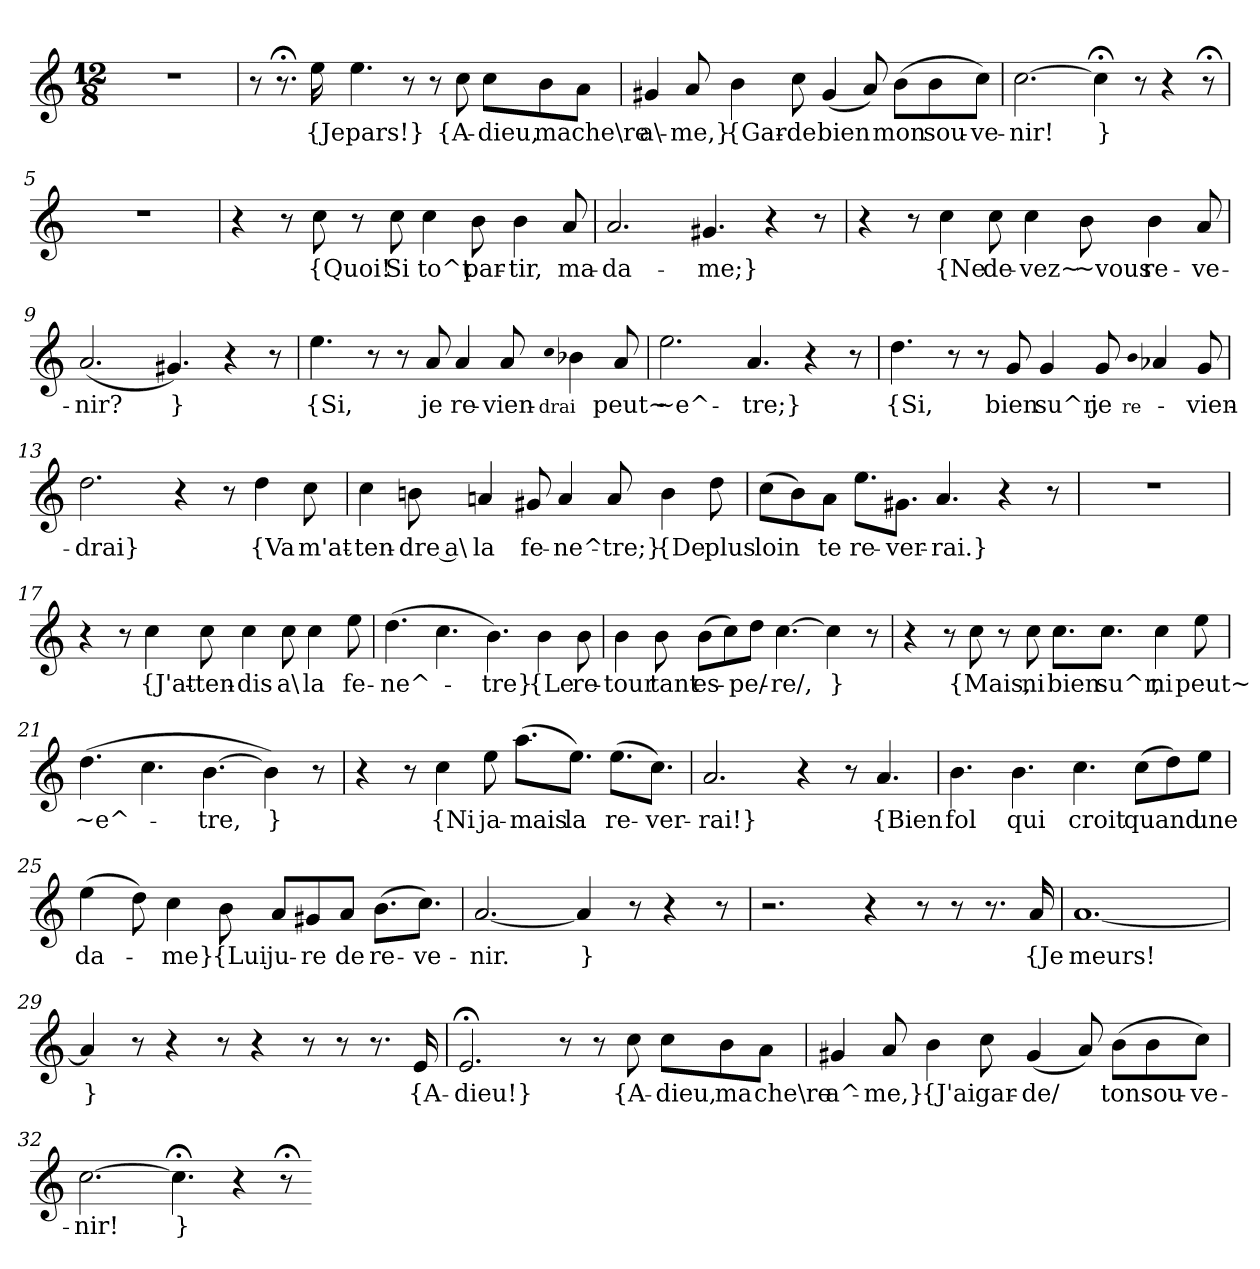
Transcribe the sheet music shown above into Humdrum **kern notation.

**kern	**text
*part1	*part1
*staff1	*staff1
*clefG2	*
*k[]	*
*M12/8	*
=1	=1
1.r	.
=2	=2
8r	.
8.r;<	.
16ee	{Je
4.ee	pars!}
8r	.
8r	.
8cc	{A-
8cc\L	-dieu,
8b\	ma
8a\J	che\re
=3	=3
4g#X	a\-
8a	-me,}
4b	{Gar-
8cc	-de
(4g#	bien
8a)	.
(8b\L	mon
8b\	sou-
8cc\J)	-ve-
=4	=4
[2.cc	-nir!
4cc;<]	}
8r	.
4r	.
8r;<	.
=5	=5
1.r	.
=6	=6
4r	.
8r	.
8cc	{Quoi!
8r	.
8cc	Si
4cc	to^t
8b	par-
4b	-tir,
8a	ma-
=7	=7
2.a	-da-
4.g#X	-me;}
4r	.
8r	.
=8	=8
4r	.
8r	.
4cc	{Ne
8cc	de-
4cc	-vez~
8b	~vous
4b	re-
8a	-ve-
=9	=9
(2.a	-nir?
4.g#X)	}
4r	.
8r	.
=10	=10
4.ee	{Si,
8r	.
8r	.
8a	je
4a	re-
8a	-vien-
qcc	-drai
4b-X	.
8a	peut~
=11	=11
2.ee	~e^-
4.a	-tre;}
4r	.
8r	.
=12	=12
4.dd	{Si,
8r	.
8r	.
8g	bien
4g	su^r,
8g	je
qb	re-
4a-X	.
8g	-vien-
=13	=13
2.dd	-drai}
4r	.
8r	.
4dd	{Va
8cc	m'at-
=14	=14
4cc	-ten-
8bn	-dre a\
4an	la
8g#X	fe-
4a	-ne^-
8a	-tre;}
4b	{De
8dd	plus
=15	=15
(8cc\L	loin
8b\)	.
8a\J	te
8.ee\L	re-
8.g#X\J	-ver-
4.a	-rai.}
4r	.
8r	.
=16	=16
1.r	.
=17	=17
4r	.
8r	.
4cc	{J'at-
8cc	-ten-
4cc	-dis
8cc	a\
4cc	la
8ee	fe-
=18	=18
(4.dd	-ne^-
4.cc	.
4.b)	-tre}
4b	{Le
8b	re-
=19	=19
4b	-tour
8b	tant
(8b\L	es-
8cc\)	.
8dd\J	-pe/-
[4.cc	-re/,
4cc]	}
8r	.
=20	=20
4r	.
8r	.
8cc	{Mais,
8r	.
8cc	ni
8.cc\L	bien
8.cc\J	su^r,
4cc	ni
8ee	peut~
=21	=21
(4.dd	~e^-
4.cc	.
[4.b	-tre,
4b])	}
8r	.
=22	=22
4r	.
8r	.
4cc	{Ni
8ee	ja-
(8.aa\L	-mais
8.ee\J)	la
(8.ee\L	re-
8.cc\J)	-ver-
=23	=23
2.a	-rai!}
4r	.
8r	.
4.a	{Bien
=24	=24
4.b	fol
4.b	qui
4.cc	croit
(8cc\L	quand
8dd\)	.
8ee\J	une
=25	=25
(4ee	da-
8dd)	.
4cc	-me}
8b	{Lui
8a/L	ju-
8g#X/	-re
8a/J	de
(8.b\L	re-
8.cc\J)	-ve-
=26	=26
[2.a	-nir.
4a]	}
8r	.
4r	.
8r	.
=27	=27
2.r	.
4r	.
8r	.
8r	.
8.r	.
16a	{Je
=28	=28
[1.a	meurs!
=29	=29
4a]	}
8r	.
4r	.
8r	.
4r	.
8r	.
8r	.
8.r	.
16e	{A-
=30	=30
2.e;<	dieu!}
8r	.
8r	.
8cc	{A-
8cc\L	-dieu,
8b\	ma
8a\J	che\re
=31	=31
4g#X	a^-
8a	-me,}
4b	{J'ai
8cc	gar-
(4g#	-de/
8a)	.
(8b\L	ton
8b\	sou-
8cc\J)	-ve-
=32	=32
[2.cc	-nir!
4.cc;<]	}
4r	.
8r;<	.
=-	=-
*-	*-
